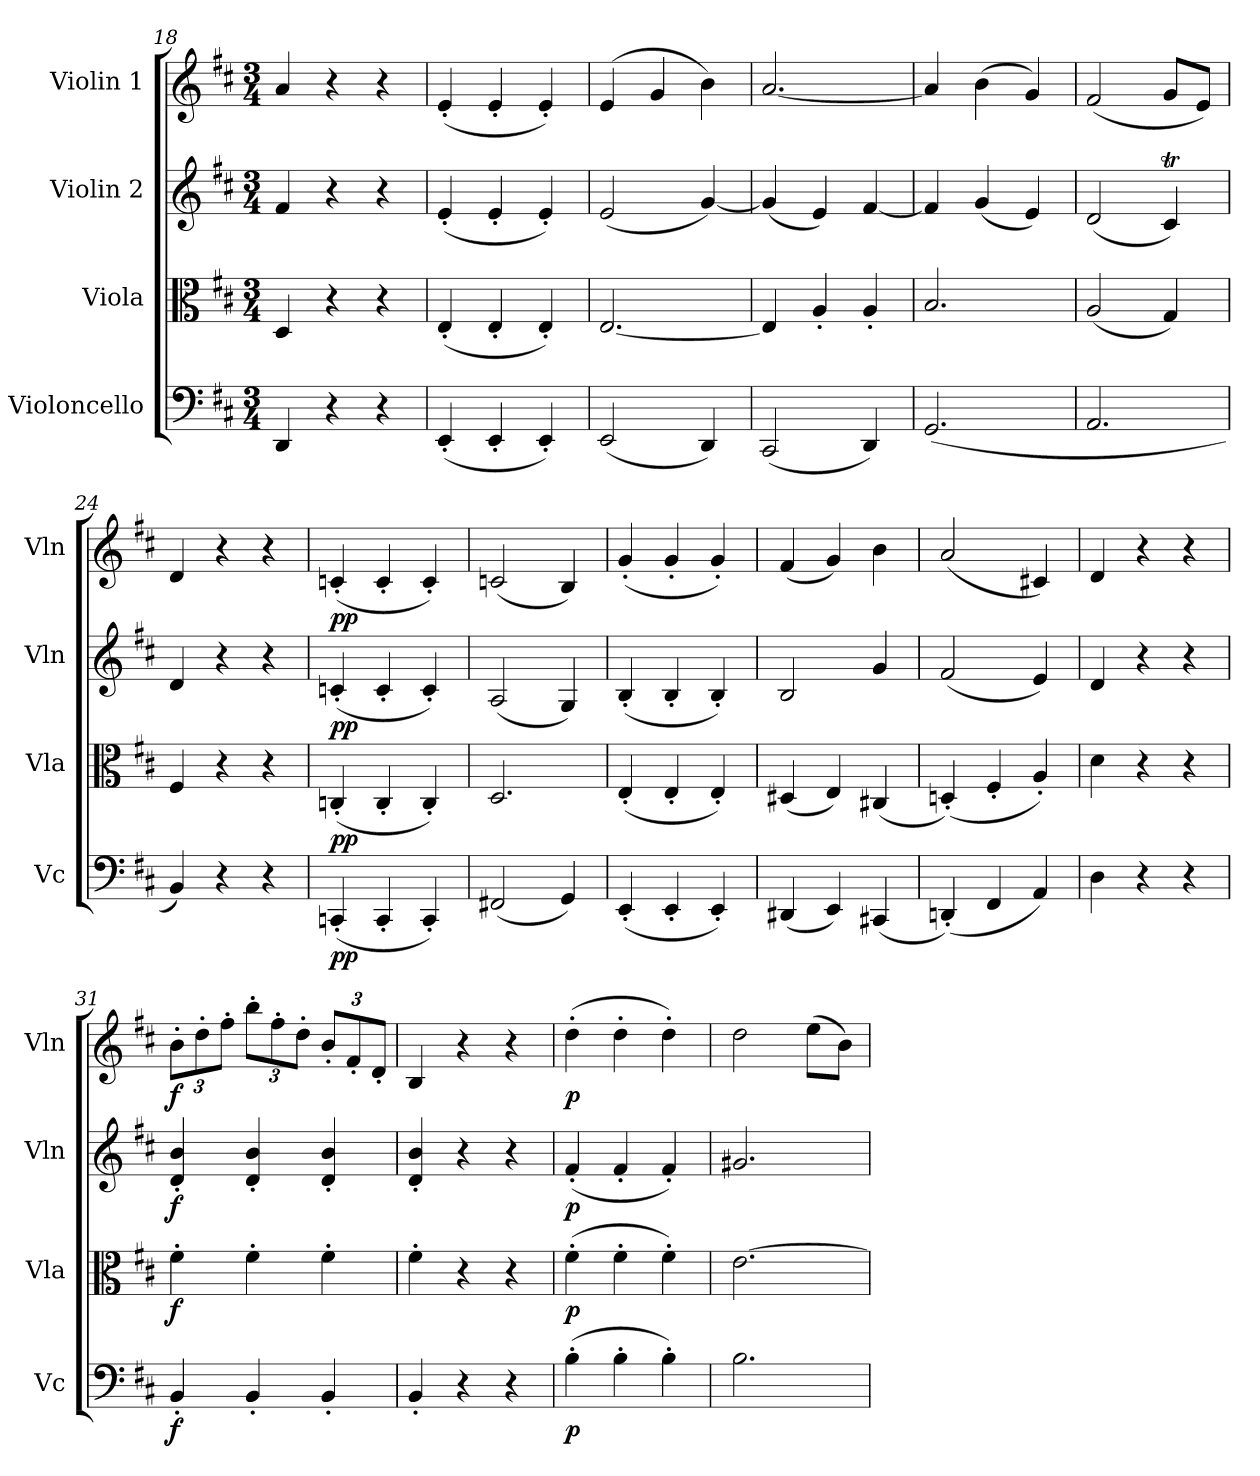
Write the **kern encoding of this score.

**kern	**dynam	**kern	**dynam	**kern	**dynam	**kern	**dynam
*part4	*part4	*part3	*part3	*part2	*part2	*part1	*part1
*staff4	*staff4	*staff3	*staff3	*staff2	*staff2	*staff1	*staff1
*I"Violoncello	*	*I"Viola	*	*I"Violin 2	*	*I"Violin 1	*
*I'Vc	*	*I'Vla	*	*I'Vln	*	*I'Vln	*
*clefF4	*	*clefC3	*	*clefG2	*	*clefG2	*
*k[f#c#]	*	*k[f#c#]	*	*k[f#c#]	*	*k[f#c#]	*
*M3/4	*	*M3/4	*	*M3/4	*	*M3/4	*
=18	=18	=18	=18	=18	=18	=18	=18
4DD/	.	4D/	.	4f#/	.	4a/	.
4r	.	4r	.	4r	.	4r	.
4r	.	4r	.	4r	.	4r	.
!!LO:LB:g=z
=19	=19	=19	=19	=19	=19	=19	=19
(4EE'/	.	(4E'/	.	(4e'/	.	(4e'/	.
4EE'/	.	4E'/	.	4e'/	.	4e'/	.
4EE'/)	.	4E'/)	.	4e'/)	.	4e'/)	.
=20	=20	=20	=20	=20	=20	=20	=20
(2EE/	.	[2.E/	.	(2e/	.	(4e/	.
.	.	.	.	.	.	4g/	.
4DD/)	.	.	.	[4g/)	.	4b\)	.
=21	=21	=21	=21	=21	=21	=21	=21
(2CC#/	.	4E/]	.	(4g/]	.	[2.a/	.
.	.	4A'/	.	4e/)	.	.	.
4DD/)	.	4A'/	.	[4f#/	.	.	.
=22	=22	=22	=22	=22	=22	=22	=22
(<2.GG/	.	2.B/	.	4f#/]	.	4a/]	.
.	.	.	.	(4g/	.	(4b\	.
.	.	.	.	4e/)	.	4g/)	.
=23	=23	=23	=23	=23	=23	=23	=23
2.AA/	.	(2A/	.	(2d/	.	(2f#/	.
.	.	4G/)	.	4c#t/)	.	8g/L	.
.	.	.	.	.	.	8e/J)	.
=24	=24	=24	=24	=24	=24	=24	=24
4BB/)	.	4F#/	.	4d/	.	4d/	.
4r	.	4r	.	4r	.	4r	.
4r	.	4r	.	4r	.	4r	.
=25	=25	=25	=25	=25	=25	=25	=25
!	!LO:DY:b	!	!LO:DY:b	!	!LO:DY:b	!	!LO:DY:b
(4CCn'/	pp	(4Cn'/	pp	(4cn'/	pp	(4cn'/	pp
4CC'/	.	4C'/	.	4c'/	.	4c'/	.
4CC'/)	.	4C'/)	.	4c'/)	.	4c'/)	.
=26	=26	=26	=26	=26	=26	=26	=26
(2FF#X/	.	2.D/	.	(2A/	.	(2cn/	.
4GG/)	.	.	.	4G/)	.	4B/)	.
=27	=27	=27	=27	=27	=27	=27	=27
(4EE'/	.	(4E'/	.	(4B'/	.	(4g'/	.
4EE'/	.	4E'/	.	4B'/	.	4g'/	.
4EE'/)	.	4E'/)	.	4B'/)	.	4g'/)	.
!!LO:LB:g=z
=28	=28	=28	=28	=28	=28	=28	=28
(4DD#X/	.	(4D#X/	.	2B/	.	(4f#/	.
4EE/)	.	4E/)	.	.	.	4g/)	.
(4CC#X/	.	(4C#X/	.	4g/	.	4b\	.
=29	=29	=29	=29	=29	=29	=29	=29
(4DDn'/)	.	(4Dn'/)	.	(2f#/	.	(2a/	.
4FF#/	.	4F#'/	.	.	.	.	.
4AA/)	.	4A'/)	.	4e/)	.	4c#X/)	.
=30	=30	=30	=30	=30	=30	=30	=30
4D\	.	4d\	.	4d/	.	4d/	.
4r	.	4r	.	4r	.	4r	.
4r	.	4r	.	4r	.	4r	.
=31	=31	=31	=31	=31	=31	=31	=31
*	*	*	*	*	*	*Xbrackettup	*
!	!LO:DY:b	!	!LO:DY:b	!	!LO:DY:b	!	!LO:DY:b
4BB'/	f	4f#'\	f	4d/' 4b/'	f	12b'\L	f
.	.	.	.	.	.	12dd'\	.
.	.	.	.	.	.	12ff#'\J	.
4BB'/	.	4f#'\	.	4d/' 4b/'	.	12bb'\L	.
.	.	.	.	.	.	12ff#'\	.
.	.	.	.	.	.	12dd'\J	.
4BB'/	.	4f#'\	.	4d/' 4b/'	.	12b'/L	.
.	.	.	.	.	.	12f#'/	.
.	.	.	.	.	.	12d'/J	.
=32	=32	=32	=32	=32	=32	=32	=32
4BB'/	.	4f#'\	.	4d/' 4b/'	.	4B/	.
4r	.	4r	.	4r	.	4r	.
4r	.	4r	.	4r	.	4r	.
=33	=33	=33	=33	=33	=33	=33	=33
!	!LO:DY:b	!	!LO:DY:b	!	!LO:DY:b	!	!LO:DY:b
(4B'\	p	(4f#'\	p	(4f#'/	p	(4dd'\	p
4B'\	.	4f#'\	.	4f#'/	.	4dd'\	.
4B'\)	.	4f#'\)	.	4f#'/)	.	4dd'\)	.
=34	=34	=34	=34	=34	=34	=34	=34
2.B\	.	[2.e\	.	2.g#X/	.	2dd\	.
.	.	.	.	.	.	(8ee\L	.
.	.	.	.	.	.	8b\J)	.
=	=	=	=	=	=	=	=
*-	*-	*-	*-	*-	*-	*-	*-
